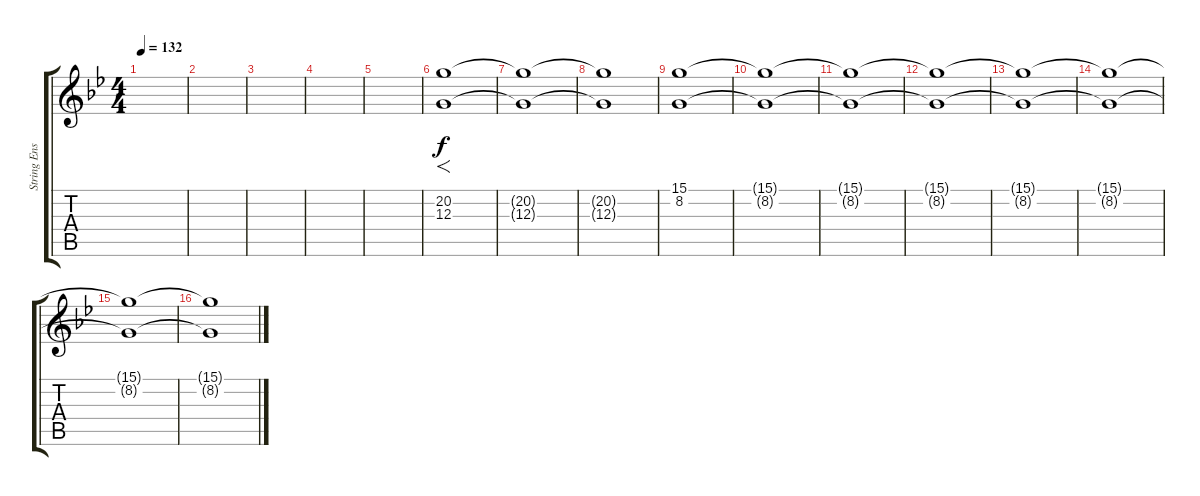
\track ("String Ensemble" "String Ens") {instrument stringensemble1}
\staff {score tabs}
\tuning (E4 B3 G3 D3 A2 E2) {hide}
\ts (4 4)
\tempo 132
\clef g2
\ks bb
|
|
|
|
|
(20.2 12.3).1{f} |
(20.2{t} 12.3{t}).1 |
(20.2{t} 12.3{t}).1 |
(15.1 8.2).1 |
(15.1{t} 8.2{t}).1 |
(15.1{t} 8.2{t}).1 |
(15.1{t} 8.2{t}).1 |
(15.1{t} 8.2{t}).1 |
(15.1{t} 8.2{t}).1 |
(15.1{t} 8.2{t}).1 |
(15.1{t} 8.2{t}).1
